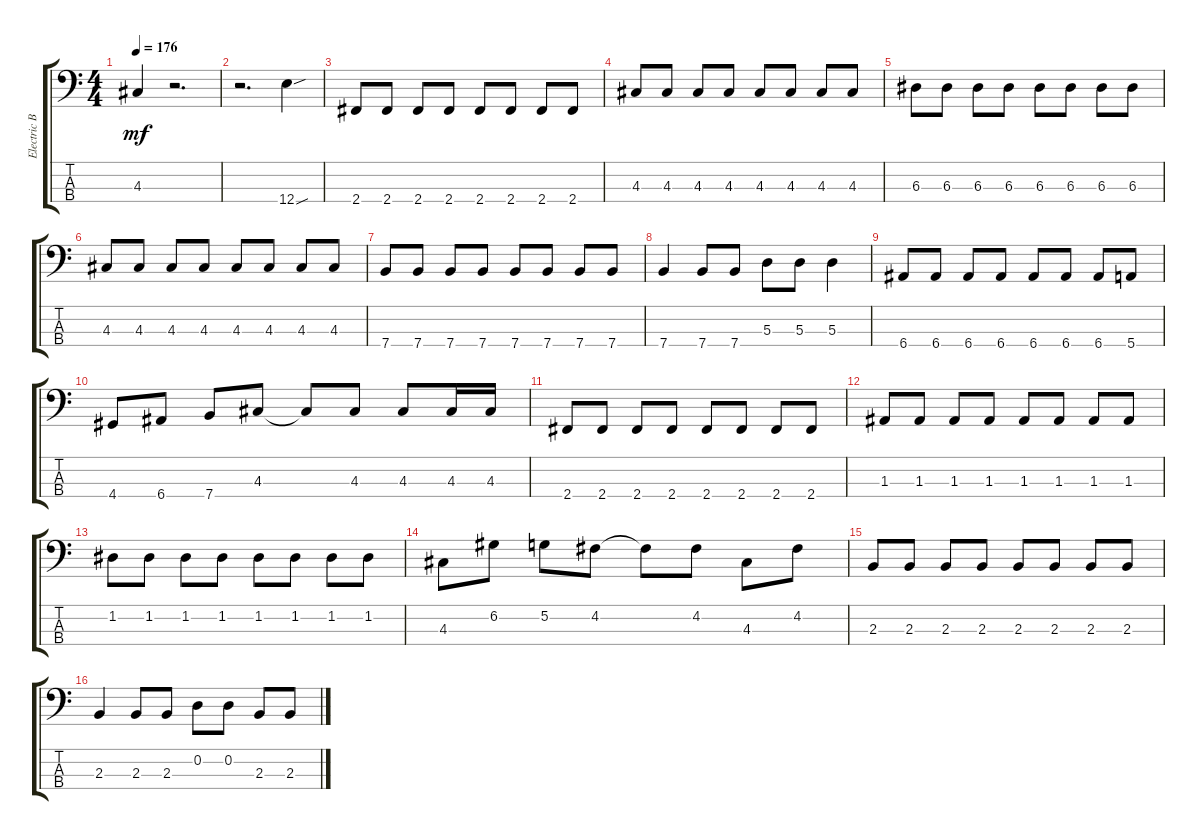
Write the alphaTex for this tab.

\track ("Electric Bass" "Electric B") {instrument electricbassfinger}
\staff {score tabs}
\tuning (G2 D2 A1 E1) {hide}
\ts (4 4)
\tempo 176
\clef f4
\ks c
4.3.4{dy mf} r.2{d} |
r.2{d} 12.4{sou}.4 |
2.4.8 2.4.8 2.4.8 2.4.8 2.4.8 2.4.8 2.4.8 2.4.8 |
4.3.8 4.3.8 4.3.8 4.3.8 4.3.8 4.3.8 4.3.8 4.3.8 |
6.3.8 6.3.8 6.3.8 6.3.8 6.3.8 6.3.8 6.3.8 6.3.8 |
4.3.8 4.3.8 4.3.8 4.3.8 4.3.8 4.3.8 4.3.8 4.3.8 |
7.4.8 7.4.8 7.4.8 7.4.8 7.4.8 7.4.8 7.4.8 7.4.8 |
7.4.4 7.4.8 7.4.8 5.3.8 5.3.8 5.3.4 |
6.4.8 6.4.8 6.4.8 6.4.8 6.4.8 6.4.8 6.4.8 5.4.8 |
4.4.8 6.4.8 7.4.8 4.3.8 4.3{t}.8 4.3.8 4.3.8 4.3.16 4.3.16 |
2.4.8 2.4.8 2.4.8 2.4.8 2.4.8 2.4.8 2.4.8 2.4.8 |
1.3.8 1.3.8 1.3.8 1.3.8 1.3.8 1.3.8 1.3.8 1.3.8 |
1.2.8 1.2.8 1.2.8 1.2.8 1.2.8 1.2.8 1.2.8 1.2.8 |
4.3.8 6.2.8 5.2.8 4.2.8 4.2{t}.8 4.2.8 4.3.8 4.2.8 |
2.3.8 2.3.8 2.3.8 2.3.8 2.3.8 2.3.8 2.3.8 2.3.8 |
2.3.4 2.3.8 2.3.8 0.2.8 0.2.8 2.3.8 2.3.8
